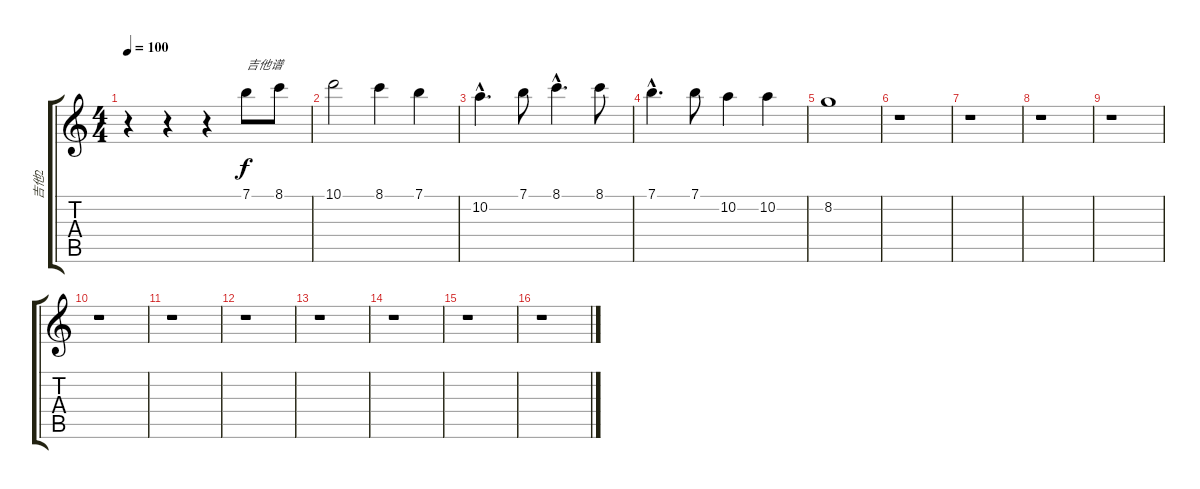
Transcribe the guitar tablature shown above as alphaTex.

\track ("吉他2" "吉他2") {instrument overdrivenguitar}
\staff {score tabs}
\tuning (E4 B3 G3 D3 A2 E2) {hide}
\ts (4 4)
\tempo 100
\clef g2
\ks c
r.4{dy f instrument overdrivenguitar} r.4 r.4 7.1.8{txt "吉他谱"} 8.1.8 |
10.1.2 8.1.4 7.1.4 |
10.2{hac}.4{d} 7.1.8 8.1{hac}.4{d} 8.1.8 |
7.1{hac}.4{d} 7.1.8 10.2.4 10.2.4 |
8.2.1 |
r.1 |
r.1 |
r.1 |
r.1 |
r.1 |
r.1 |
r.1 |
r.1 |
r.1 |
r.1 |
r.1
